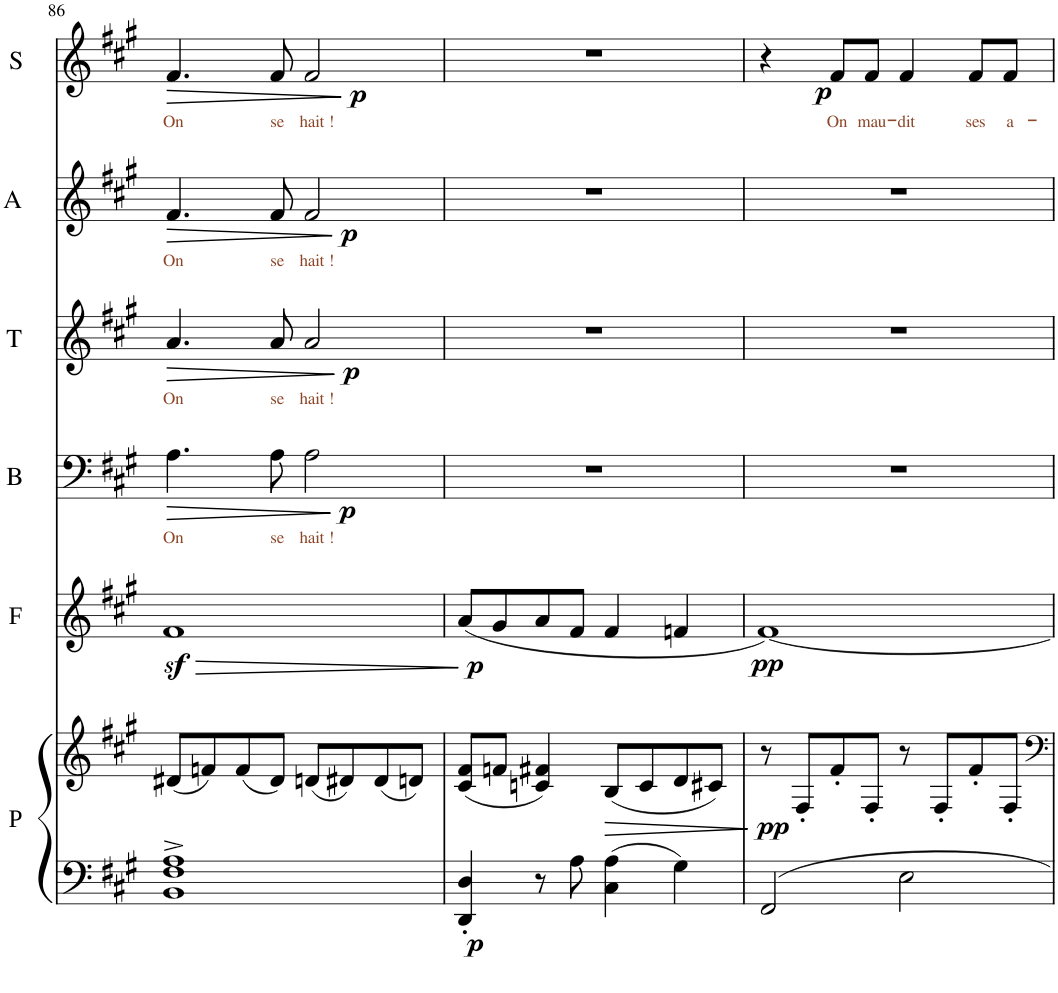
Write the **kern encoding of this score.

**kern	**kern	**dynam	**kern	**dynam	**kern	**text	**dynam	**kern	**text	**dynam	**kern	**text	**dynam	**kern	**text	**dynam
*part6	*part6	*part6	*part5	*part5	*part4	*part4	*part4	*part3	*part3	*part3	*part2	*part2	*part2	*part1	*part1	*part1
*staff7	*staff6	*staff6/7	*staff5	*staff5	*staff4	*staff4	*staff4	*staff3	*staff3	*staff3	*staff2	*staff2	*staff2	*staff1	*staff1	*staff1
*I"Piano	*	*	*I"Flute	*	*I"B	*	*	*I"T	*	*	*I"A	*	*	*I"S	*	*
*I'P	*	*	*I'F	*	*I'B	*	*	*I'T	*	*	*I'A	*	*	*I'S	*	*
!!LO:PB:g=z
*clefF4	*clefG2	*	*clefG2	*	*clefF4	*	*	*clefG2	*	*	*clefG2	*	*	*clefG2	*	*
*k[f#c#g#]	*k[f#c#g#]	*	*k[f#c#g#]	*	*k[f#c#g#]	*	*	*k[f#c#g#]	*	*	*k[f#c#g#]	*	*	*k[f#c#g#]	*	*
*M4/4	*M4/4	*	*M4/4	*	*M4/4	*	*	*M4/4	*	*	*M4/4	*	*	*M4/4	*	*
=86	=86	=86	=86	=86	=86	=86	=86	=86	=86	=86	=86	=86	=86	=86	=86	=86
!	!	!	!	!LO:HP:b	!	!LO:LY:b:color=#8C4628	!LO:HP:b	!	!LO:LY:b:color=#8C4628	!LO:HP:b	!	!LO:LY:b:color=#8C4628	!LO:HP:b	!	!LO:LY:b:color=#8C4628	!LO:HP:b
1BB^ 1F#^ 1A^	(8d#X/L	.	1f#z<	>	4.A\	On	>	4.a/	On	>	4.f#/	On	>	4.f#/	On	>
.	8fn/)	.	.	.	.	.	.	.	.	.	.	.	.	.	.	.
.	(8f/	.	.	.	.	.	.	.	.	.	.	.	.	.	.	.
!	!	!	!	!	!	!LO:LY:b:color=#8C4628	!	!	!LO:LY:b:color=#8C4628	!	!	!LO:LY:b:color=#8C4628	!	!	!LO:LY:b:color=#8C4628	!
.	8d#/J)	.	.	.	8A\	se	.	8a/	se	.	8f#/	se	.	8f#/	se	.
!	!	!	!	!	!	!LO:LY:b:color=#8C4628	!LO:DY:n=1:b	!	!LO:LY:b:color=#8C4628	!LO:DY:n=1:b	!	!LO:LY:b:color=#8C4628	!LO:DY:n=1:b	!	!LO:LY:b:color=#8C4628	!LO:DY:n=1:b
.	(8dn/L	.	.	.	2A\	hait !	] p	2a/	hait !	] p	2f#/	hait !	] p	2f#/	hait !	] p
.	8d#X/)	.	.	.	.	.	.	.	.	.	.	.	.	.	.	.
.	(8d#/	.	.	.	.	.	.	.	.	.	.	.	.	.	.	.
.	8dn/J)	.	.	.	.	.	.	.	.	.	.	.	.	.	.	.
.	.	.	.	]	.	.	.	.	.	.	.	.	.	.	.	.
=87	=87	=87	=87	=87	=87	=87	=87	=87	=87	=87	=87	=87	=87	=87	=87	=87
!	!	!LO:DY:b=2	!	!LO:DY:b	!	!	!	!	!	!	!	!	!	!	!	!
4DD/' 4D/'	(8c#/ 8f#/L	p	(8a/L	p	1r	.	.	1r	.	.	1r	.	.	1r	.	.
.	8fn/J	.	8g#/	.	.	.	.	.	.	.	.	.	.	.	.	.
8r	4cn/ 4f#X/)	.	8a/	.	.	.	.	.	.	.	.	.	.	.	.	.
8A\	.	.	8f#/J	.	.	.	.	.	.	.	.	.	.	.	.	.
!	!	!LO:HP:b	!	!	!	!	!	!	!	!	!	!	!	!	!	!
4C#\ 4A\	(8B/L	>	4f#/	.	.	.	.	.	.	.	.	.	.	.	.	.
.	8c/	.	.	.	.	.	.	.	.	.	.	.	.	.	.	.
4G#\	8d/	.	4fn/	.	.	.	.	.	.	.	.	.	.	.	.	.
.	8c#X/J)	.	.	.	.	.	.	.	.	.	.	.	.	.	.	.
.	.	]	.	.	.	.	.	.	.	.	.	.	.	.	.	.
=88	=88	=88	=88	=88	=88	=88	=88	=88	=88	=88	=88	=88	=88	=88	=88	=88
!	!	!LO:DY:b	!	!LO:DY:b	!	!	!	!	!	!	!	!	!	!	!	!
2FF#/	8r	pp	[1f#)	pp	1r	.	.	1r	.	.	1r	.	.	4r	.	.
.	8F#'/L	.	.	.	.	.	.	.	.	.	.	.	.	.	.	.
!	!	!	!	!	!	!	!	!	!	!	!	!	!	!	!LO:LY:b:color=#8C4628	!LO:DY:b
.	8f#'/	.	.	.	.	.	.	.	.	.	.	.	.	8f#/L	On	p
!	!	!	!	!	!	!	!	!	!	!	!	!	!	!	!LO:LY:b:color=#8C4628	!
.	8F#'/J	.	.	.	.	.	.	.	.	.	.	.	.	8f#/J	mau-	.
!	!	!	!	!	!	!	!	!	!	!	!	!	!	!	!LO:LY:b:color=#8C4628	!
2E\	8r	.	.	.	.	.	.	.	.	.	.	.	.	4f#/	-dit	.
.	8F#'/L	.	.	.	.	.	.	.	.	.	.	.	.	.	.	.
!	!	!	!	!	!	!	!	!	!	!	!	!	!	!	!LO:LY:b:color=#8C4628	!
.	8f#'/	.	.	.	.	.	.	.	.	.	.	.	.	8f#/L	ses	.
!	!	!	!	!	!	!	!	!	!	!	!	!	!	!	!LO:LY:b:color=#8C4628	!
.	8F#'/J	.	.	.	.	.	.	.	.	.	.	.	.	8f#/J	a-	.
=	=	=	=	=	=	=	=	=	=	=	=	=	=	=	=	=
*-	*-	*-	*-	*-	*-	*-	*-	*-	*-	*-	*-	*-	*-	*-	*-	*-
